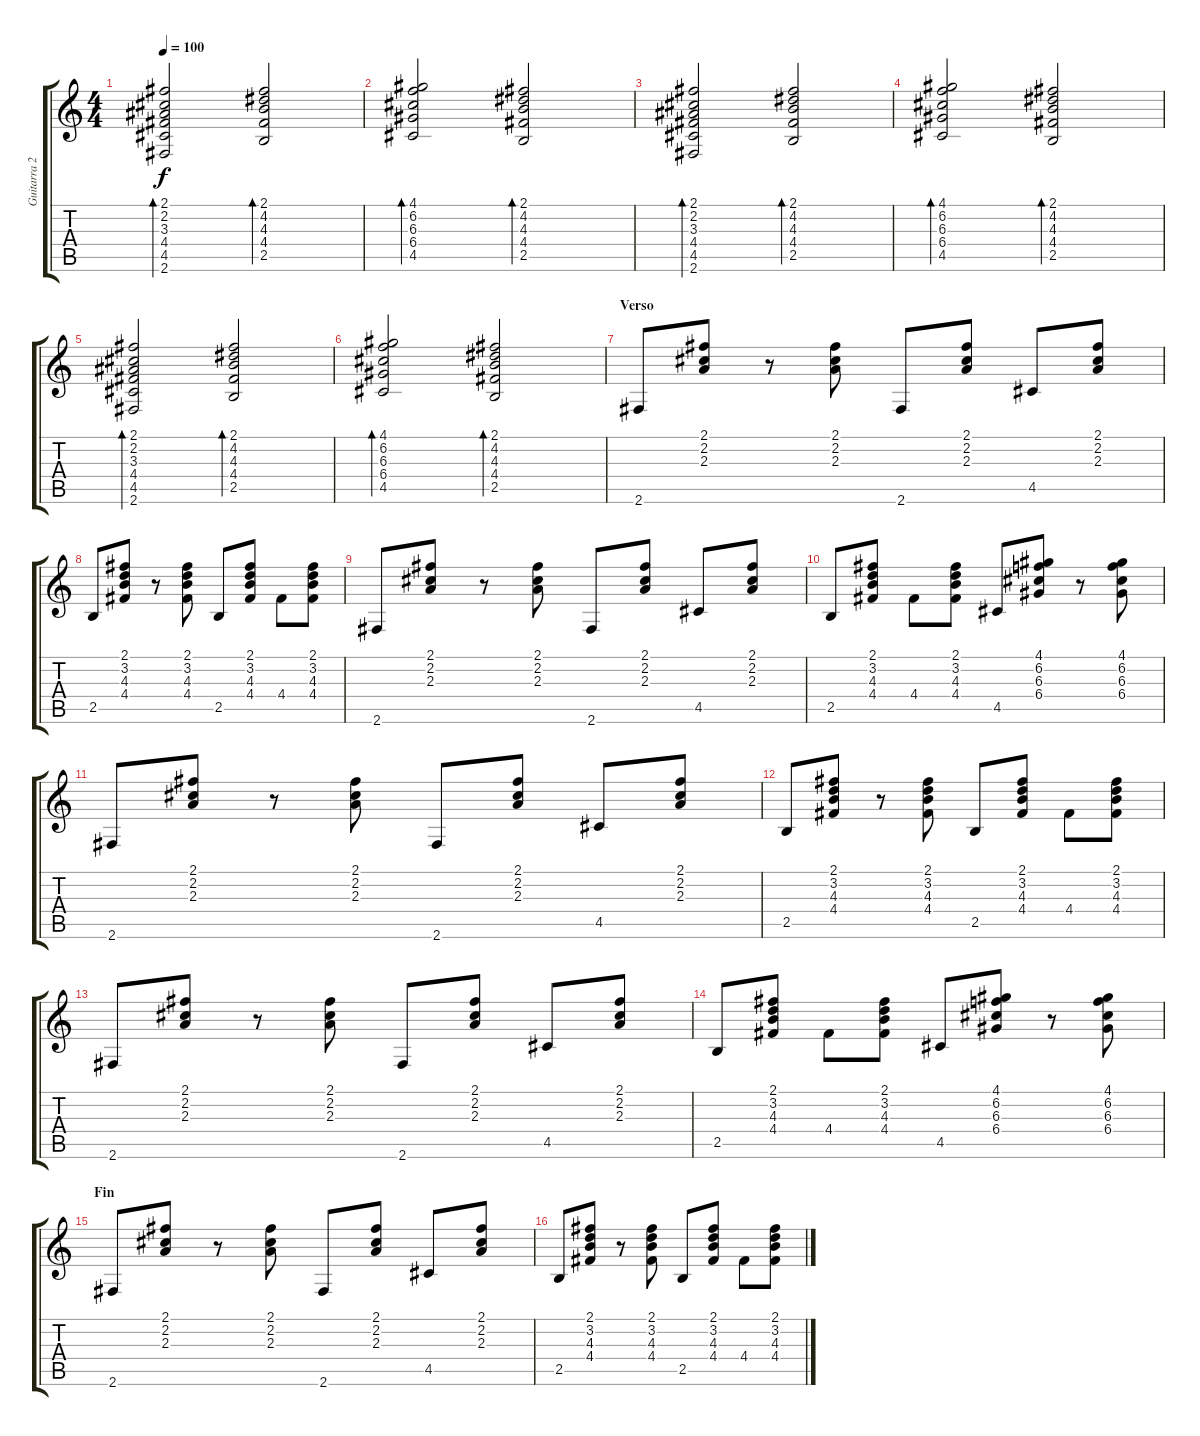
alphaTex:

\track ("Guitarra 2" "Guitarra 2") {instrument acousticguitarsteel}
\staff {score tabs}
\tuning (E4 B3 G3 D3 A2 E2) {hide}
\ts (4 4)
\tempo 100
\clef g2
\ks c
(2.1 2.2 3.3 4.4 4.5 2.6).2{bd 60 dy f} (2.1 4.2 4.3 4.4 2.5).2{bd 60} |
(4.1 6.2 6.3 6.4 4.5).2{bd 60} (2.1 4.2 4.3 4.4 2.5).2{bd 60} |
(2.1 2.2 3.3 4.4 4.5 2.6).2{bd 60} (2.1 4.2 4.3 4.4 2.5).2{bd 60} |
(4.1 6.2 6.3 6.4 4.5).2{bd 60} (2.1 4.2 4.3 4.4 2.5).2{bd 60} |
(2.1 2.2 3.3 4.4 4.5 2.6).2{bd 60} (2.1 4.2 4.3 4.4 2.5).2{bd 60} |
(4.1 6.2 6.3 6.4 4.5).2{bd 60} (2.1 4.2 4.3 4.4 2.5).2{bd 60} |
\section ("" "Verso")
2.6.8 (2.1 2.2 2.3).8 r.8 (2.1 2.2 2.3).8 2.6.8 (2.1 2.2 2.3).8 4.5.8 (2.1 2.2 2.3).8 |
2.5.8 (2.1 3.2 4.3 4.4).8 r.8 (2.1 3.2 4.3 4.4).8 2.5.8 (2.1 3.2 4.3 4.4).8 4.4.8 (2.1 3.2 4.3 4.4).8 |
2.6.8 (2.1 2.2 2.3).8 r.8 (2.1 2.2 2.3).8 2.6.8 (2.1 2.2 2.3).8 4.5.8 (2.1 2.2 2.3).8 |
2.5.8 (2.1 3.2 4.3 4.4).8 4.4.8 (2.1 3.2 4.3 4.4).8 4.5.8 (4.1 6.2 6.3 6.4).8 r.8 (4.1 6.2 6.3 6.4).8 |
2.6.8 (2.1 2.2 2.3).8 r.8 (2.1 2.2 2.3).8 2.6.8 (2.1 2.2 2.3).8 4.5.8 (2.1 2.2 2.3).8 |
2.5.8 (2.1 3.2 4.3 4.4).8 r.8 (2.1 3.2 4.3 4.4).8 2.5.8 (2.1 3.2 4.3 4.4).8 4.4.8 (2.1 3.2 4.3 4.4).8 |
2.6.8 (2.1 2.2 2.3).8 r.8 (2.1 2.2 2.3).8 2.6.8 (2.1 2.2 2.3).8 4.5.8 (2.1 2.2 2.3).8 |
2.5.8 (2.1 3.2 4.3 4.4).8 4.4.8 (2.1 3.2 4.3 4.4).8 4.5.8 (4.1 6.2 6.3 6.4).8 r.8 (4.1 6.2 6.3 6.4).8 |
\section ("" "Fin")
2.6.8 (2.1 2.2 2.3).8 r.8 (2.1 2.2 2.3).8 2.6.8 (2.1 2.2 2.3).8 4.5.8 (2.1 2.2 2.3).8 |
2.5.8 (2.1 3.2 4.3 4.4).8 r.8 (2.1 3.2 4.3 4.4).8 2.5.8 (2.1 3.2 4.3 4.4).8 4.4.8 (2.1 3.2 4.3 4.4).8
